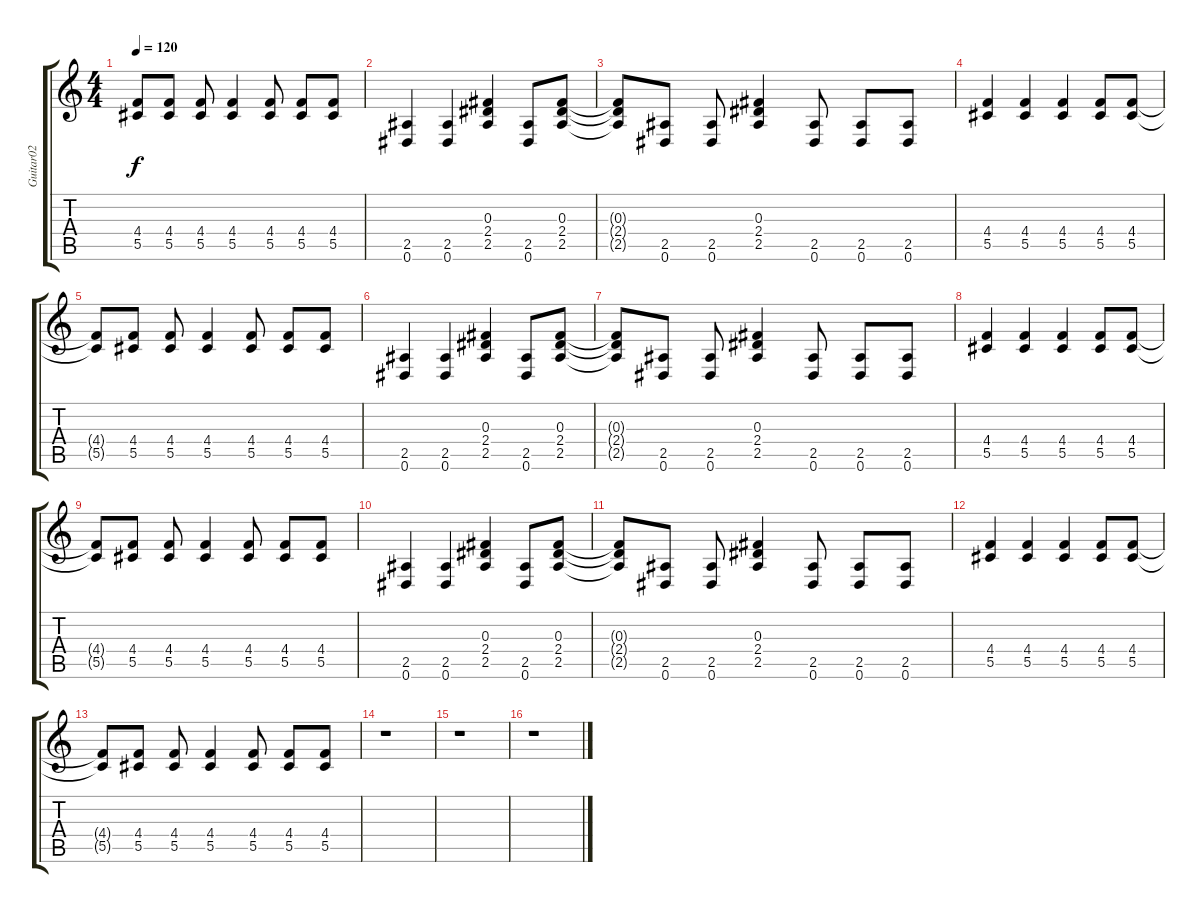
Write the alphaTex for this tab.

\track ("Guitar02" "Guitar02") {instrument overdrivenguitar}
\staff {score tabs}
\tuning (Eb4 Bb3 Gb3 Db3 Ab2 Eb2) {hide}
\ts (4 4)
\tempo 120
\clef g2
\ks c
(4.4{t} 5.5{t}).8{dy f} (4.4 5.5).8 (4.4 5.5).8 (4.4 5.5).4 (4.4 5.5).8 (4.4 5.5).8 (4.4 5.5).8 |
(2.5 0.6).4 (2.5 0.6).4 (0.3 2.4 2.5).4 (2.5 0.6).8 (0.3 2.4 2.5).8 |
(0.3{t} 2.4{t} 2.5{t}).8 (2.5 0.6).8 (2.5 0.6).8 (0.3 2.4 2.5).4 (2.5 0.6).8 (2.5 0.6).8 (2.5 0.6).8 |
(4.4 5.5).4 (4.4 5.5).4 (4.4 5.5).4 (4.4 5.5).8 (4.4 5.5).8 |
(4.4{t} 5.5{t}).8 (4.4 5.5).8 (4.4 5.5).8 (4.4 5.5).4 (4.4 5.5).8 (4.4 5.5).8 (4.4 5.5).8 |
(2.5 0.6).4 (2.5 0.6).4 (0.3 2.4 2.5).4 (2.5 0.6).8 (0.3 2.4 2.5).8 |
(0.3{t} 2.4{t} 2.5{t}).8 (2.5 0.6).8 (2.5 0.6).8 (0.3 2.4 2.5).4 (2.5 0.6).8 (2.5 0.6).8 (2.5 0.6).8 |
(4.4 5.5).4 (4.4 5.5).4 (4.4 5.5).4 (4.4 5.5).8 (4.4 5.5).8 |
(4.4{t} 5.5{t}).8 (4.4 5.5).8 (4.4 5.5).8 (4.4 5.5).4 (4.4 5.5).8 (4.4 5.5).8 (4.4 5.5).8 |
(2.5 0.6).4 (2.5 0.6).4 (0.3 2.4 2.5).4 (2.5 0.6).8 (0.3 2.4 2.5).8 |
(0.3{t} 2.4{t} 2.5{t}).8 (2.5 0.6).8 (2.5 0.6).8 (0.3 2.4 2.5).4 (2.5 0.6).8 (2.5 0.6).8 (2.5 0.6).8 |
(4.4 5.5).4 (4.4 5.5).4 (4.4 5.5).4 (4.4 5.5).8 (4.4 5.5).8 |
(4.4{t} 5.5{t}).8 (4.4 5.5).8 (4.4 5.5).8 (4.4 5.5).4 (4.4 5.5).8 (4.4 5.5).8 (4.4 5.5).8 |
r.1 |
r.1 |
r.1
